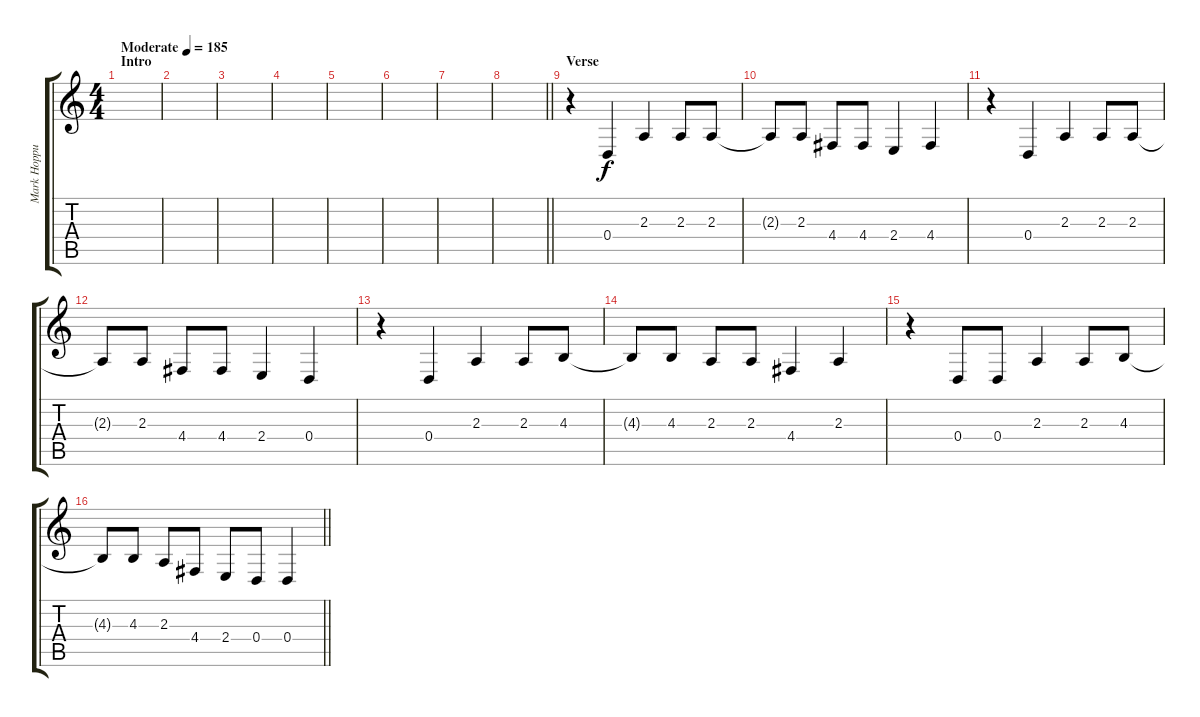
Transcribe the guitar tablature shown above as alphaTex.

\track ("Mark Hoppus - Vocals" "Mark Hoppu") {instrument altosax}
\staff {score tabs}
\tuning (E4 B3 G3 D3 A2 E2) {hide}
\ts (4 4)
\section ("" "Intro")
\tempo (185 "Moderate")
\clef g2
\ks c
|
|
|
|
|
|
|
\barLineRight lightlight
|
\section ("" "Verse")
r.4 0.4.4 2.3.4 2.3.8 2.3.8 |
2.3{t}.8 2.3.8 4.4.8 4.4.8 2.4.4 4.4.4 |
r.4 0.4.4 2.3.4 2.3.8 2.3.8 |
2.3{t}.8 2.3.8 4.4.8 4.4.8 2.4.4 0.4.4 |
r.4 0.4.4 2.3.4 2.3.8 4.3.8 |
4.3{t}.8 4.3.8 2.3.8 2.3.8 4.4.4 2.3.4 |
r.4 0.4.8 0.4.8 2.3.4 2.3.8 4.3.8 |
\barLineRight lightlight
4.3{t}.8 4.3.8 2.3.8 4.4.8 2.4.8 0.4.8 0.4.4
